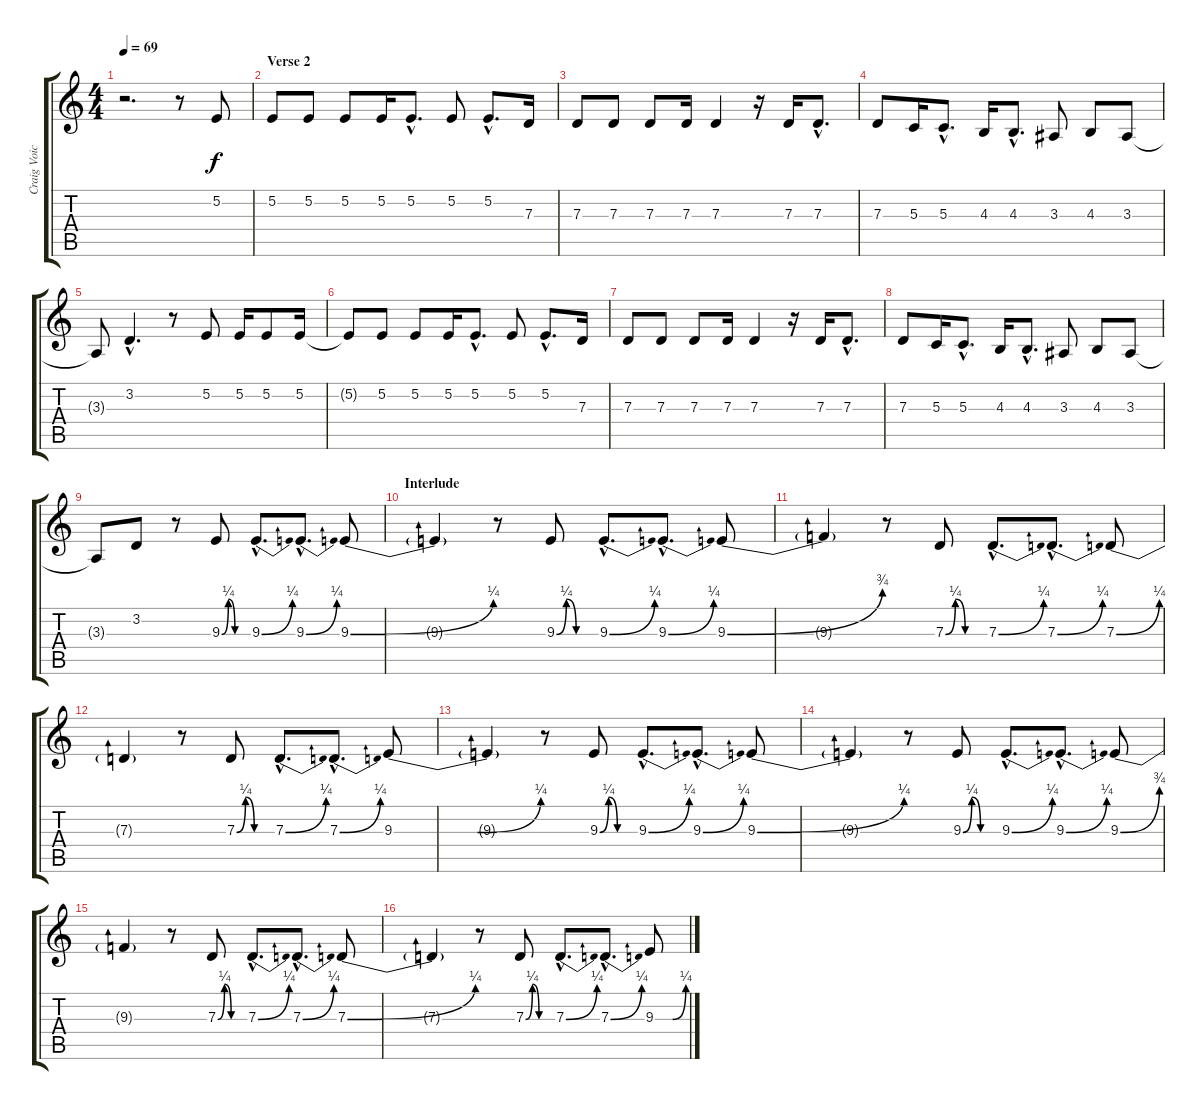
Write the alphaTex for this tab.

\track ("Craig Voice" "Craig Voic") {instrument lead2sawtooth}
\staff {score tabs}
\tuning (E4 B3 G3 D3 A2 E2) {hide}
\ts (4 4)
\tempo 69
\clef g2
\ks c
r.2{d dy f} r.8 5.2.8 |
\section ("" "Verse 2")
5.2.8 5.2.8 5.2.8 5.2.16 5.2{hac}.8{d} 5.2.8 5.2{hac}.8{d} 7.3.16 |
7.3.8 7.3.8 7.3.8 7.3.16 7.3.4 r.16 7.3.16 7.3{hac}.8{d} |
7.3.8 5.3.16 5.3{hac}.8{d} 4.3.16 4.3{hac}.8{d} 3.3.8 4.3.8 3.3.8 |
3.3{t}.8 3.2{hac}.4{d} r.8 5.2.8 5.2.16 5.2.8 5.2.16 |
5.2{t}.8 5.2.8 5.2.8 5.2.16 5.2{hac}.8{d} 5.2.8 5.2{hac}.8{d} 7.3.16 |
7.3.8 7.3.8 7.3.8 7.3.16 7.3.4 r.16 7.3.16 7.3{hac}.8{d} |
7.3.8 5.3.16 5.3{hac}.8{d} 4.3.16 4.3{hac}.8{d} 3.3.8 4.3.8 3.3.8 |
3.3{t}.8 3.2.8 r.8 9.3{be (custom 0 0 15 1 30 0 45 0 60 0)}.8 9.3{be (bend 0 0 60 1) hac}.8{d} 9.3{be (bend 0 0 60 1) hac}.8{d} 9.3{be (bend 0 0 60 1)}.8 |
\section ("" "Interlude")
9.3{t}.4 r.8 9.3{be (custom 0 0 15 1 30 0 45 0 60 0)}.8 9.3{be (bend 0 0 60 1) hac}.8{d} 9.3{be (bend 0 0 60 1) hac}.8{d} 9.3{be (bend 0 0 60 3)}.8 |
9.3{t}.4 r.8 7.3{be (custom 0 0 15 1 30 0 45 0 60 0)}.8 7.3{be (bend 0 0 60 1) hac}.8{d} 7.3{be (bend 0 0 60 1) hac}.8{d} 7.3{be (bend 0 0 60 1)}.8 |
7.3{t}.4 r.8 7.3{be (custom 0 0 15 1 30 0 45 0 60 0)}.8 7.3{be (bend 0 0 60 1) hac}.8{d} 7.3{be (bend 0 0 60 1) hac}.8{d} 9.3{be (custom 0 0 19 0 30 0 34 0 60 1)}.8 |
9.3{t}.4 r.8 9.3{be (custom 0 0 15 1 30 0 45 0 60 0)}.8 9.3{be (bend 0 0 60 1) hac}.8{d} 9.3{be (bend 0 0 60 1) hac}.8{d} 9.3{be (bend 0 0 60 1)}.8 |
9.3{t}.4 r.8 9.3{be (custom 0 0 15 1 30 0 45 0 60 0)}.8 9.3{be (bend 0 0 60 1) hac}.8{d} 9.3{be (bend 0 0 60 1) hac}.8{d} 9.3{be (bend 0 0 60 3)}.8 |
9.3{t}.4 r.8 7.3{be (custom 0 0 15 1 30 0 45 0 60 0)}.8 7.3{be (bend 0 0 60 1) hac}.8{d} 7.3{be (bend 0 0 60 1) hac}.8{d} 7.3{be (bend 0 0 60 1)}.8 |
7.3{t}.4 r.8 7.3{be (custom 0 0 15 1 30 0 45 0 60 0)}.8 7.3{be (bend 0 0 60 1) hac}.8{d} 7.3{be (bend 0 0 60 1) hac}.8{d} 9.3{be (custom 0 0 19 0 30 0 34 0 60 1)}.8
